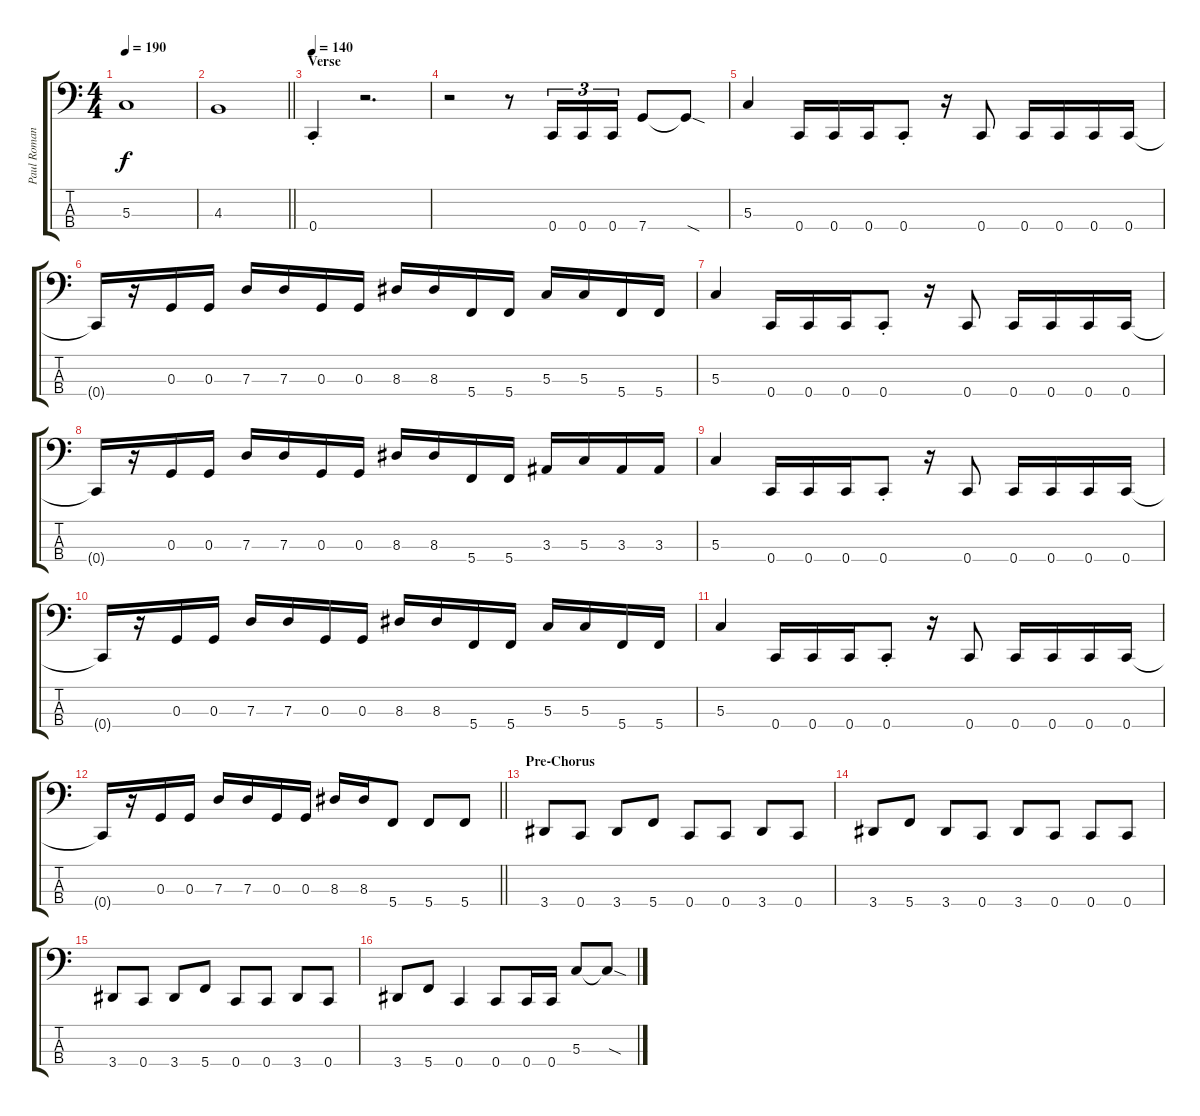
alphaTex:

\track ("Paul Romanko" "Paul Roman") {instrument electricbasspick}
\staff {score tabs}
\tuning (F2 C2 G1 C1) {hide}
\ts (4 4)
\tempo 190
\clef f4
\ks c
5.3.1{dy f} |
\barLineRight lightlight
4.3.1 |
\section ("" "Verse")
\tempo 140
0.4{st}.4 r.2{d} |
r.2 r.8 0.4.16{tu (3 2)} 0.4.16{tu (3 2)} 0.4.16{tu (3 2)} 7.4.8 7.4{sod t}.8 |
5.3.4 0.4.16 0.4.16 0.4.16 0.4{st}.8 r.16 0.4.8 0.4.16 0.4.16 0.4.16 0.4.16 |
0.4{t}.16 r.16 0.3.16 0.3.16 7.3.16 7.3.16 0.3.16 0.3.16 8.3.16 8.3.16 5.4.16 5.4.16 5.3.16 5.3.16 5.4.16 5.4.16 |
5.3.4 0.4.16 0.4.16 0.4.16 0.4{st}.8 r.16 0.4.8 0.4.16 0.4.16 0.4.16 0.4.16 |
0.4{t}.16 r.16 0.3.16 0.3.16 7.3.16 7.3.16 0.3.16 0.3.16 8.3.16 8.3.16 5.4.16 5.4.16 3.3.16 5.3.16 3.3.16 3.3.16 |
5.3.4 0.4.16 0.4.16 0.4.16 0.4{st}.8 r.16 0.4.8 0.4.16 0.4.16 0.4.16 0.4.16 |
0.4{t}.16 r.16 0.3.16 0.3.16 7.3.16 7.3.16 0.3.16 0.3.16 8.3.16 8.3.16 5.4.16 5.4.16 5.3.16 5.3.16 5.4.16 5.4.16 |
5.3.4 0.4.16 0.4.16 0.4.16 0.4{st}.8 r.16 0.4.8 0.4.16 0.4.16 0.4.16 0.4.16 |
\barLineRight lightlight
0.4{t}.16 r.16 0.3.16 0.3.16 7.3.16 7.3.16 0.3.16 0.3.16 8.3.16 8.3.16 5.4.8 5.4.8 5.4.8 |
\section ("" "Pre-Chorus")
3.4.8 0.4.8 3.4.8 5.4.8 0.4.8 0.4.8 3.4.8 0.4.8 |
3.4.8 5.4.8 3.4.8 0.4.8 3.4.8 0.4.8 0.4.8 0.4.8 |
3.4.8 0.4.8 3.4.8 5.4.8 0.4.8 0.4.8 3.4.8 0.4.8 |
3.4.8 5.4.8 0.4.4 0.4.8 0.4.16 0.4.16 5.3.8 5.3{sod t}.8
